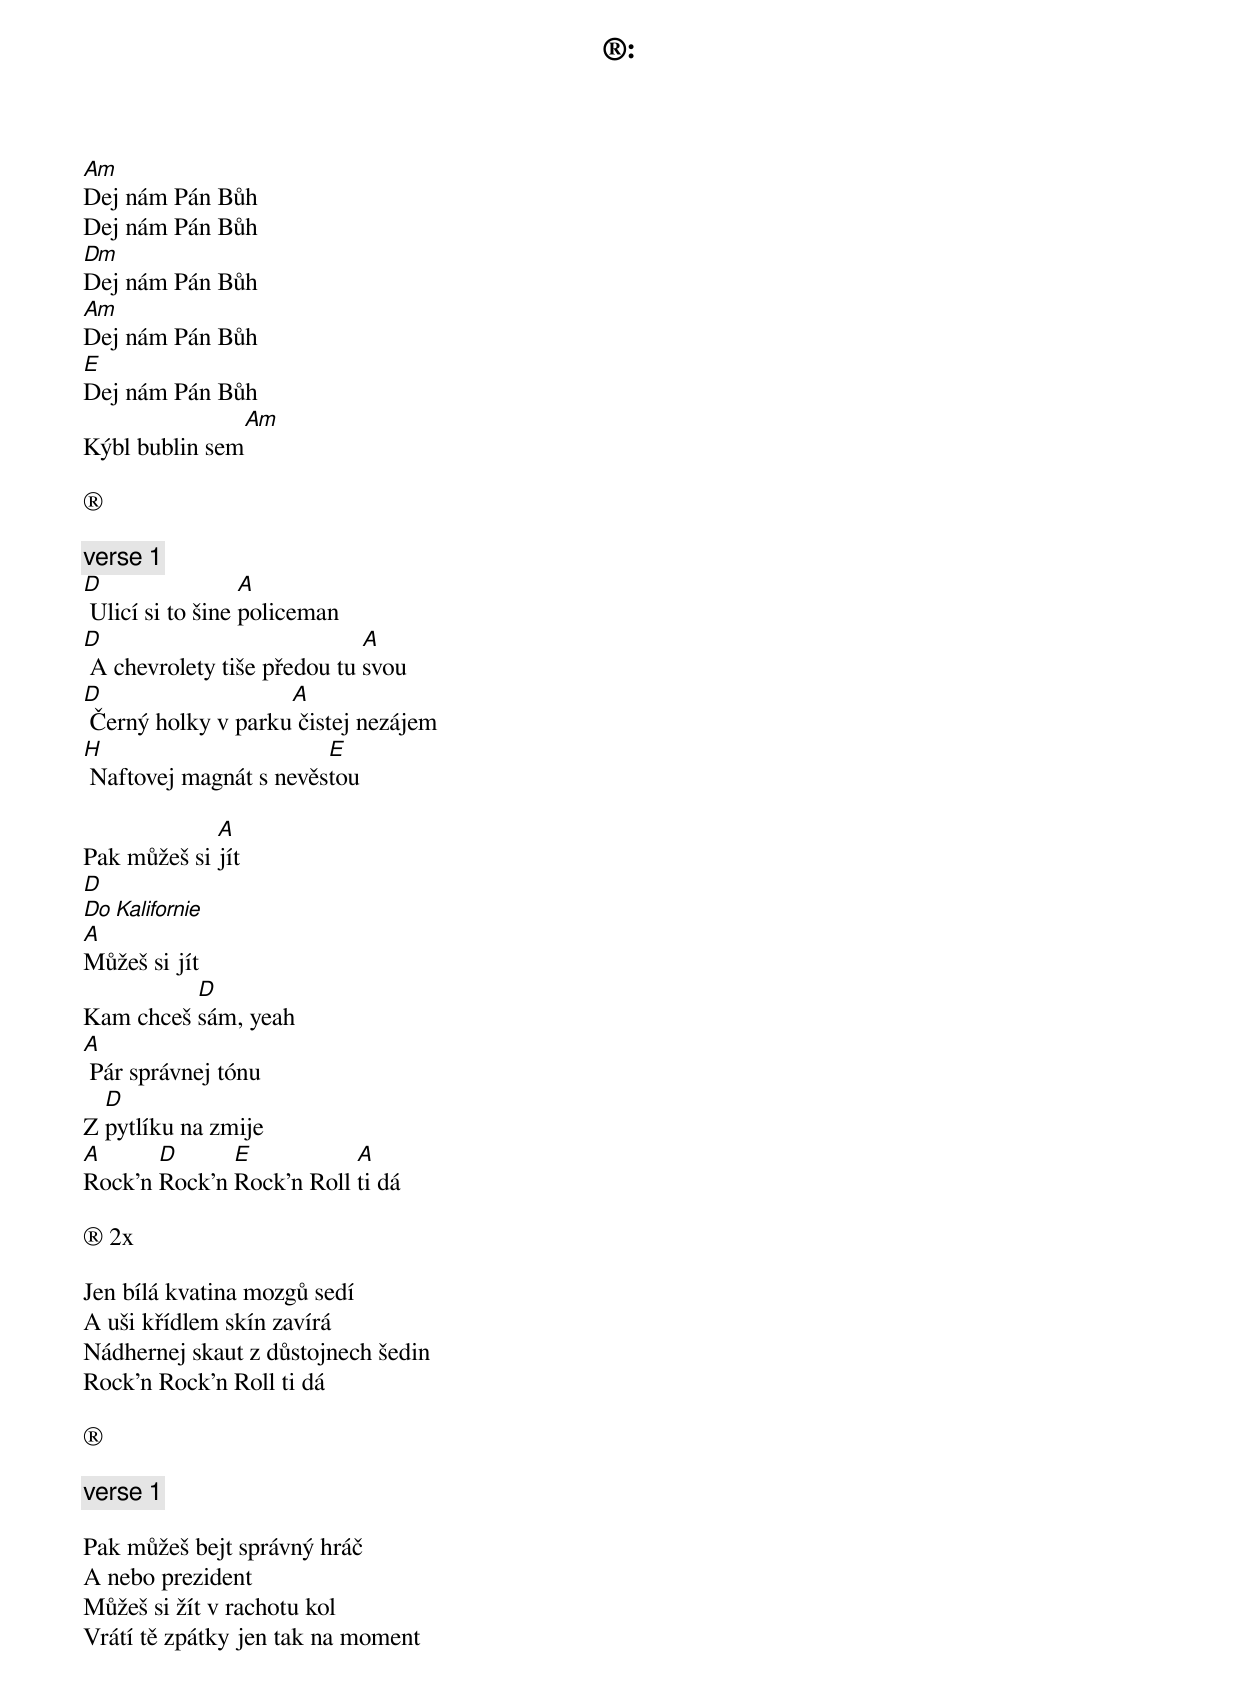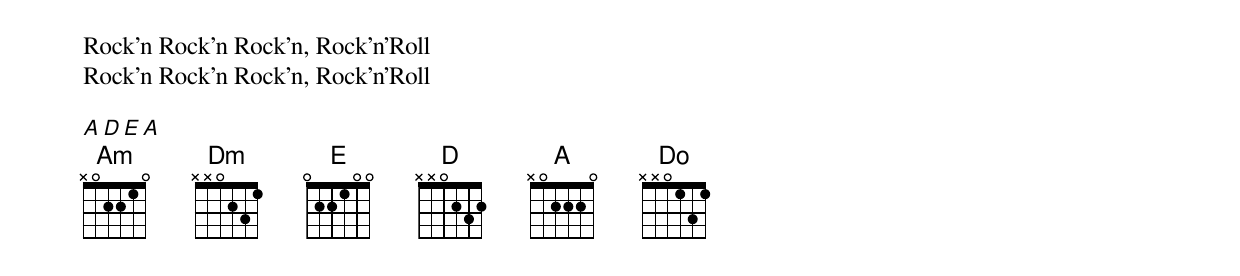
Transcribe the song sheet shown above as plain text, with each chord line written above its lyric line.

®:
Am
Dej nám Pán Bůh
Dej nám Pán Bůh
Dm
Dej nám Pán Bůh
Am
Dej nám Pán Bůh
E
Dej nám Pán Bůh
               Am
Kýbl bublin sem

®

[verse 1]
D                 A
 Ulicí si to šine policeman
D                            A
 A chevrolety tiše předou tu svou
D                   A
 Černý holky v parku čistej nezájem
H                       E
 Naftovej magnát s nevěstou

             A
Pak můžeš si jít
       D
Do Kalifornie
A
Můžeš si jít
          D
Kam chceš sám, yeah
A
 Pár správnej tónu
  D
Z pytlíku na zmije
A      D      E           A
Rock'n Rock'n Rock'n Roll ti dá

® 2x

Jen bílá kvatina mozgů sedí
A uši křídlem skín zavírá
Nádhernej skaut z důstojnech šedin
Rock'n Rock'n Roll ti dá

®

[verse 1]

Pak můžeš bejt správný hráč
A nebo prezident
Můžeš si žít v rachotu kol
Vrátí tě zpátky jen tak na moment
Rock'n Rock'n Rock'n, Rock'n'Roll
Rock'n Rock'n Rock'n, Rock'n'Roll

A D E A
